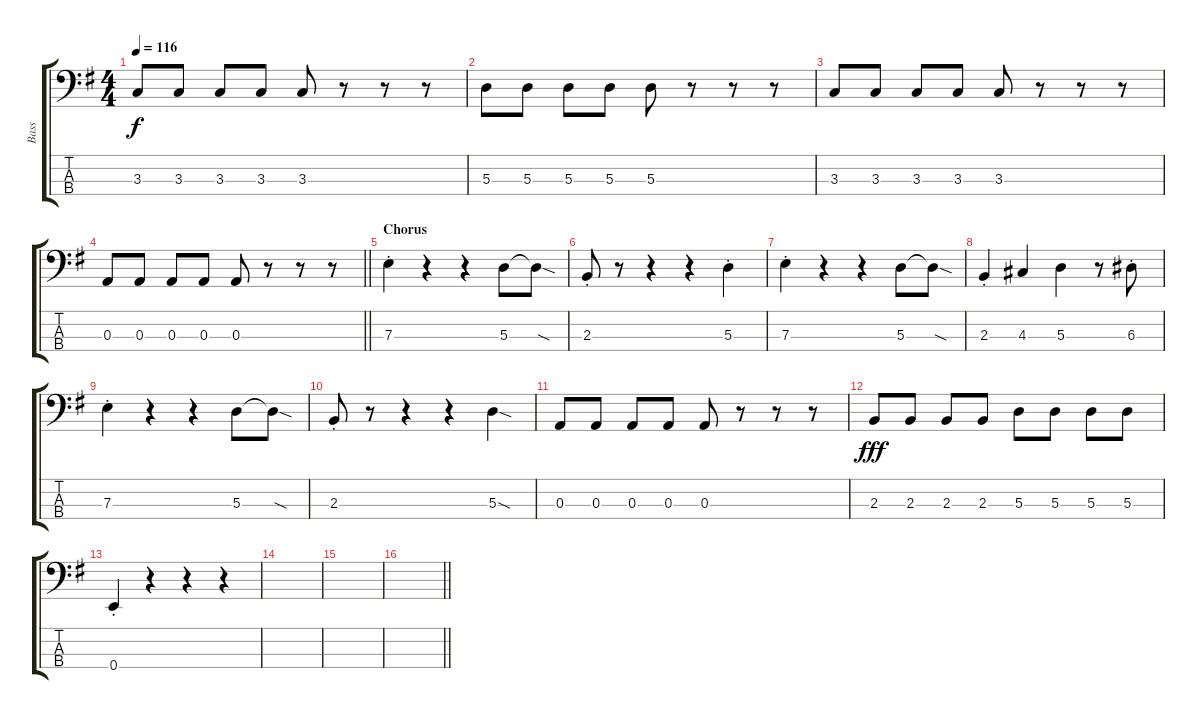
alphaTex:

\track ("Bass" "Bass") {instrument electricbassfinger}
\staff {score tabs}
\tuning (G2 D2 A1 E1) {hide}
\ts (4 4)
\tempo 116
\clef f4
\ks g
3.3.8{dy f} 3.3.8 3.3.8 3.3.8 3.3.8 r.8 r.8 r.8 |
5.3.8 5.3.8 5.3.8 5.3.8 5.3.8 r.8 r.8 r.8 |
3.3.8 3.3.8 3.3.8 3.3.8 3.3.8 r.8 r.8 r.8 |
\barLineRight lightlight
0.3.8 0.3.8 0.3.8 0.3.8 0.3.8 r.8 r.8 r.8 |
\section ("" "Chorus")
7.3{st}.4 r.4 r.4 5.3.8 5.3{sod t}.8 |
2.3{st}.8 r.8 r.4 r.4 5.3{st}.4 |
7.3{st}.4 r.4 r.4 5.3.8 5.3{sod t}.8 |
2.3{st}.4 4.3.4 5.3.4 r.8 6.3{st}.8 |
7.3{st}.4 r.4 r.4 5.3.8 5.3{sod t}.8 |
2.3{st}.8 r.8 r.4 r.4 5.3{sod}.4 |
0.3.8 0.3.8 0.3.8 0.3.8 0.3.8 r.8 r.8 r.8 |
2.3.8{dy fff} 2.3.8 2.3.8 2.3.8 5.3.8 5.3.8 5.3.8 5.3.8 |
0.4{st}.4 r.4 r.4 r.4 |
|
|
\barLineRight lightlight
